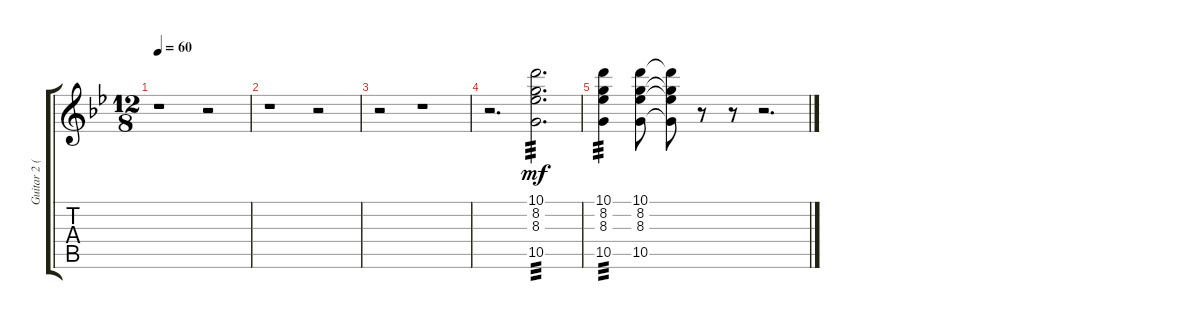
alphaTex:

\track ("Guitar 2 (Electric)" "Guitar 2 (") {instrument overdrivenguitar}
\staff {score tabs}
\tuning (E4 B3 G3 D3 A2 E2) {hide}
\ts (12 8)
\tempo 60
\clef g2
\ks bb
r.1{dy f} r.2 |
r.1 r.2 |
r.2 r.1 |
r.2{d} (10.1 8.2 8.3 10.5).2{d tp 3 dy mf} |
(10.1 8.2 8.3 10.5).4{tp 3} (10.1 8.2 8.3 10.5).8 (10.1{t} 8.2{t} 8.3{t} 10.5{t}).8 r.8 r.8 r.2{d}
